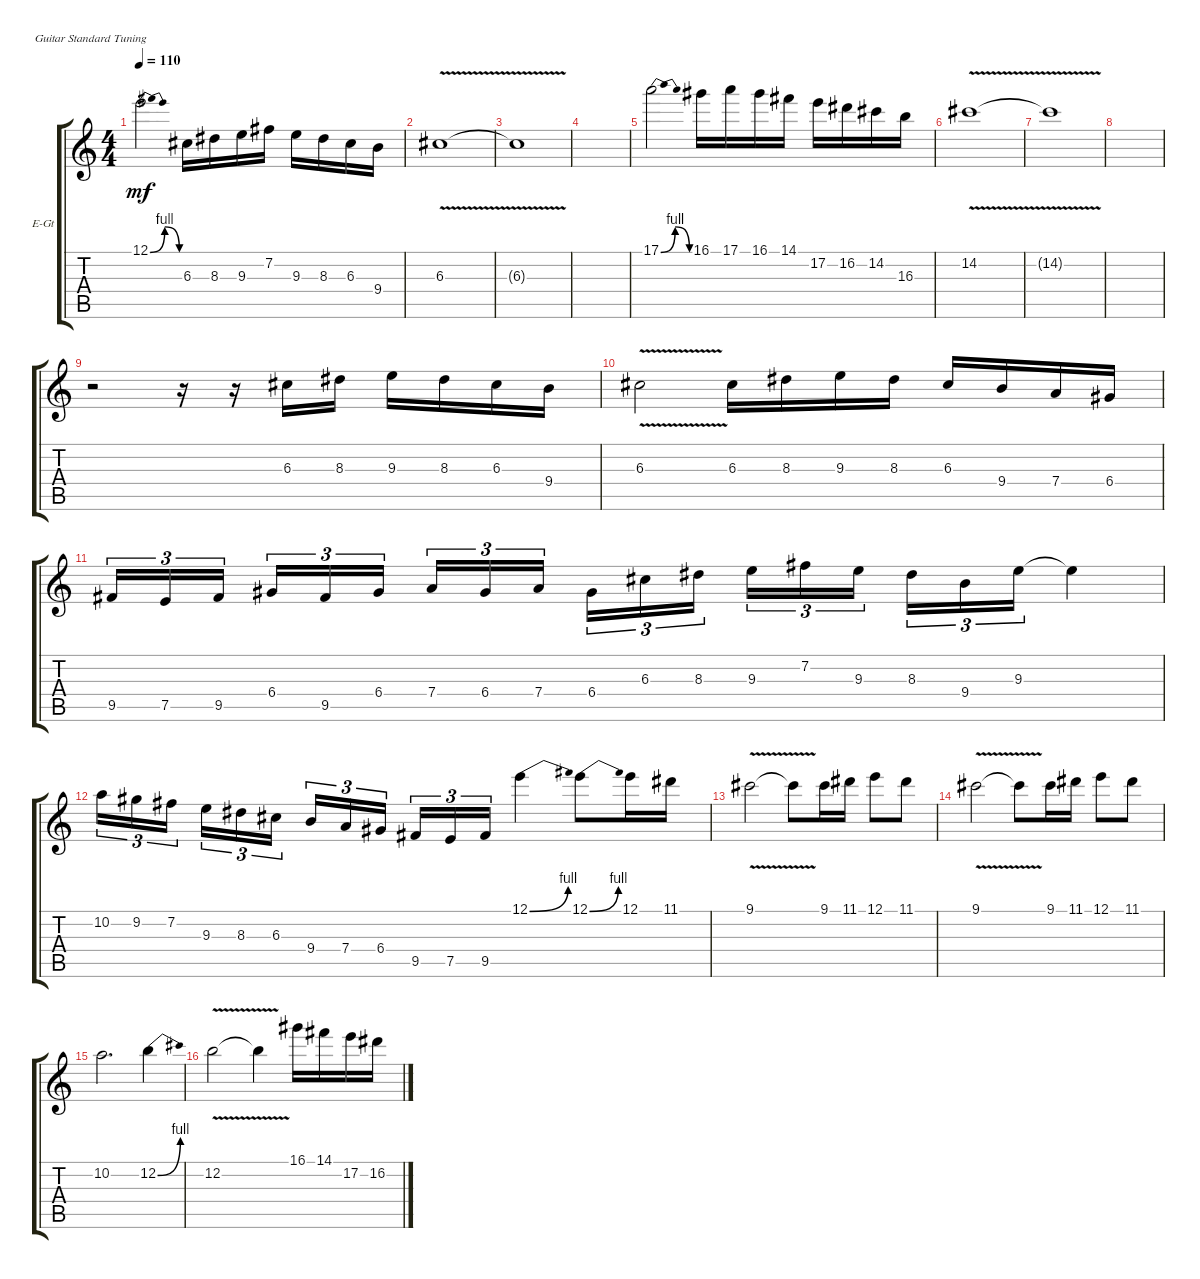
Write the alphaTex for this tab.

\defaultSystemsLayout 4
\bracketExtendMode groupsimilarinstruments
\firstSystemTrackNameOrientation horizontal
\otherSystemsTrackNameOrientation horizontal
\track ("Lead Guitar" "E-Gt") {instrument distortionguitar}
\staff {score tabs}
\tuning (E4 B3 G3 D3 A2 E2)
\ts (4 4)
\tempo 110
\clef g2
\ks c
12.1{be (bendrelease 0 0 10.2 4 40.8 4 54.6 0)}.2{dy mf} 6.3.16 8.3.16 9.3.16 7.2.16 9.3.16 8.3.16 6.3.16 9.4.16 |
6.3{v}.1 |
6.3{v t}.1 |
|
17.1{be (bendrelease 0 0 10.2 4 40.8 4 54.6 0)}.2 16.1.16 17.1.16 16.1.16 14.1.16 17.2.16 16.2.16 14.2.16 16.3.16 |
14.2{v}.1 |
14.2{v t}.1 |
|
r.2 r.16 r.16 6.3.16 8.3.16 9.3.16 8.3.16 6.3.16 9.4.16 |
6.3{v}.2 6.3.16 8.3.16 9.3.16 8.3.16 6.3.16 9.4.16 7.4.16 6.4.16 |
9.5.16{tu (3 2)} 7.5.16{tu (3 2)} 9.5.16{tu (3 2)} 6.4.16{tu (3 2)} 9.5.16{tu (3 2)} 6.4.16{tu (3 2)} 7.4.16{tu (3 2)} 6.4.16{tu (3 2)} 7.4.16{tu (3 2)} 6.4.16{tu (3 2)} 6.3.16{tu (3 2)} 8.3.16{tu (3 2)} 9.3.16{tu (3 2)} 7.2.16{tu (3 2)} 9.3.16{tu (3 2)} 8.3.16{tu (3 2)} 9.4.16{tu (3 2)} 9.3.16{tu (3 2)} 9.3{t}.4 |
10.2.16{tu (3 2)} 9.2.16{tu (3 2)} 7.2.16{tu (3 2)} 9.3.16{tu (3 2)} 8.3.16{tu (3 2)} 6.3.16{tu (3 2)} 9.4.16{tu (3 2)} 7.4.16{tu (3 2)} 6.4.16{tu (3 2)} 9.5.16{tu (3 2)} 7.5.16{tu (3 2)} 9.5.16{tu (3 2)} 12.1{be (bend 0 0 15 4)}.4 12.1{be (bend 0 0 15 4)}.8 12.1.16 11.1.16 |
9.1{v}.2 9.1{v t}.8 9.1.16 11.1.16 12.1.8 11.1.8 |
9.1{v}.2 9.1{v t}.8 9.1.16 11.1.16 12.1.8 11.1.8 |
10.2.2{d} 12.2{be (bend 0 0 15 4)}.4 |
12.2{v}.2 12.2{v t}.4 16.1.16 14.1.16 17.2.16 16.2.16
